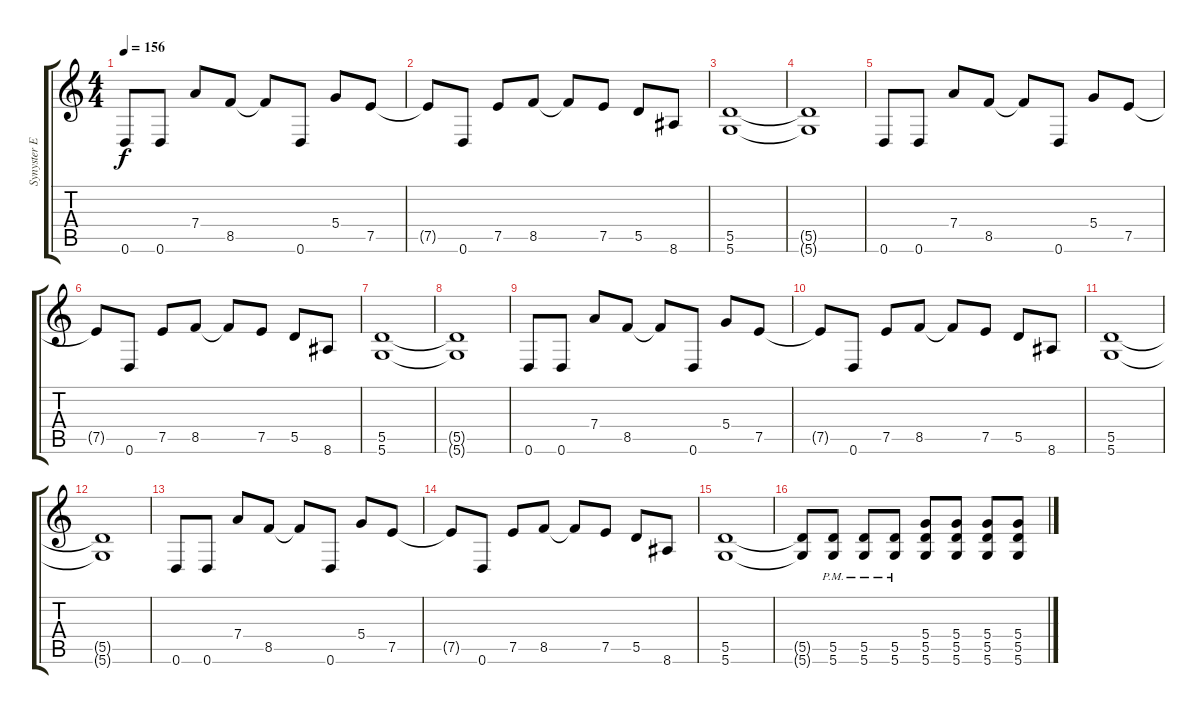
\track ("Synyster Electric" "Synyster E") {instrument distortionguitar}
\staff {score tabs}
\tuning (E4 B3 G3 D3 A2 D2) {hide}
\ts (4 4)
\tempo 156
\clef g2
\ks c
0.6.8{dy f} 0.6.8 7.4.8 8.5.8 8.5{t}.8 0.6.8 5.4.8 7.5.8 |
7.5{t}.8 0.6.8 7.5.8 8.5.8 8.5{t}.8 7.5.8 5.5.8 8.6.8 |
(5.5 5.6).1 |
(5.5{t} 5.6{t}).1 |
0.6.8 0.6.8 7.4.8 8.5.8 8.5{t}.8 0.6.8 5.4.8 7.5.8 |
7.5{t}.8 0.6.8 7.5.8 8.5.8 8.5{t}.8 7.5.8 5.5.8 8.6.8 |
(5.5 5.6).1 |
(5.5{t} 5.6{t}).1 |
0.6.8 0.6.8 7.4.8 8.5.8 8.5{t}.8 0.6.8 5.4.8 7.5.8 |
7.5{t}.8 0.6.8 7.5.8 8.5.8 8.5{t}.8 7.5.8 5.5.8 8.6.8 |
(5.5 5.6).1 |
(5.5{t} 5.6{t}).1 |
0.6.8 0.6.8 7.4.8 8.5.8 8.5{t}.8 0.6.8 5.4.8 7.5.8 |
7.5{t}.8 0.6.8 7.5.8 8.5.8 8.5{t}.8 7.5.8 5.5.8 8.6.8 |
(5.5 5.6).1 |
(5.5{t} 5.6{t}).8 (5.5{pm} 5.6{pm}).8 (5.5{pm} 5.6{pm}).8 (5.5{pm} 5.6{pm}).8 (5.4 5.5 5.6).8 (5.4 5.5 5.6).8 (5.4 5.5 5.6).8 (5.4 5.5 5.6).8
